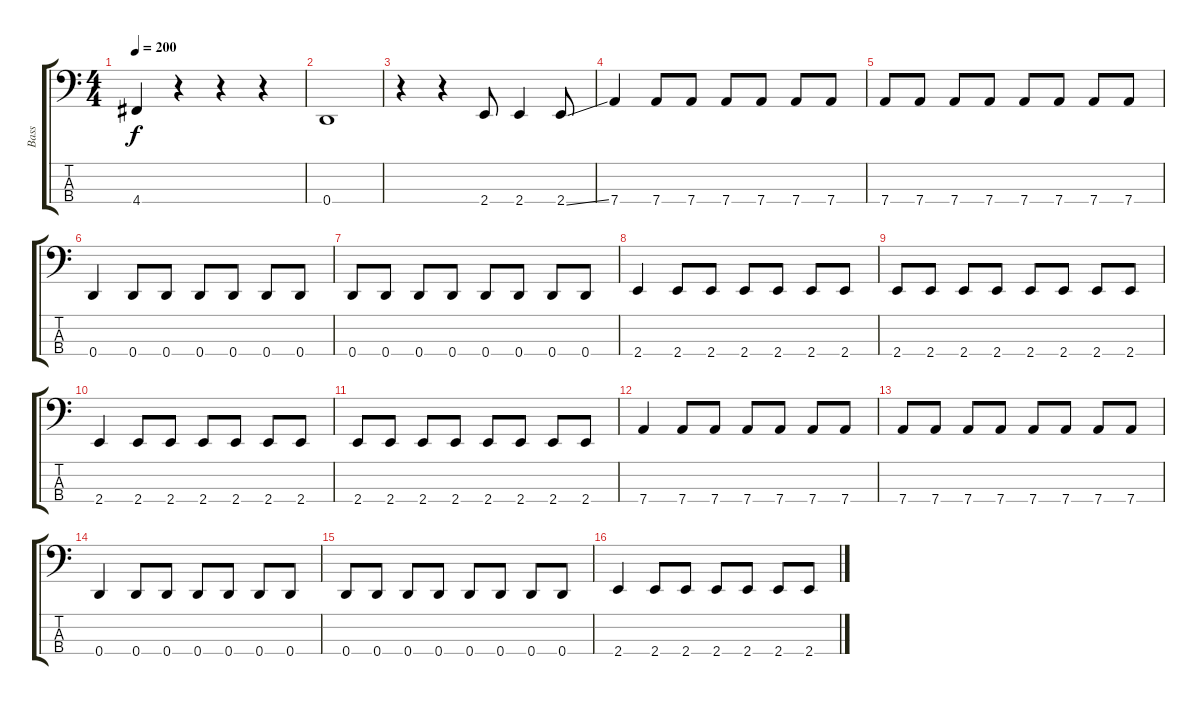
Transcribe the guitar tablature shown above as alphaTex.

\track ("Bass" "Bass") {instrument electricbassfinger}
\staff {score tabs}
\tuning (G2 D2 A1 D1) {hide}
\ts (4 4)
\tempo 200
\clef f4
\ks c
4.4{t}.4{dy f} r.4 r.4 r.4 |
0.4.1 |
r.4 r.4 2.4.8 2.4.4 2.4{ss}.8 |
7.4.4 7.4.8 7.4.8 7.4.8 7.4.8 7.4.8 7.4.8 |
7.4.8 7.4.8 7.4.8 7.4.8 7.4.8 7.4.8 7.4.8 7.4.8 |
0.4.4 0.4.8 0.4.8 0.4.8 0.4.8 0.4.8 0.4.8 |
0.4.8 0.4.8 0.4.8 0.4.8 0.4.8 0.4.8 0.4.8 0.4.8 |
2.4.4 2.4.8 2.4.8 2.4.8 2.4.8 2.4.8 2.4.8 |
2.4.8 2.4.8 2.4.8 2.4.8 2.4.8 2.4.8 2.4.8 2.4.8 |
2.4.4 2.4.8 2.4.8 2.4.8 2.4.8 2.4.8 2.4.8 |
2.4.8 2.4.8 2.4.8 2.4.8 2.4.8 2.4.8 2.4.8 2.4.8 |
7.4.4 7.4.8 7.4.8 7.4.8 7.4.8 7.4.8 7.4.8 |
7.4.8 7.4.8 7.4.8 7.4.8 7.4.8 7.4.8 7.4.8 7.4.8 |
0.4.4 0.4.8 0.4.8 0.4.8 0.4.8 0.4.8 0.4.8 |
0.4.8 0.4.8 0.4.8 0.4.8 0.4.8 0.4.8 0.4.8 0.4.8 |
2.4.4 2.4.8 2.4.8 2.4.8 2.4.8 2.4.8 2.4.8
